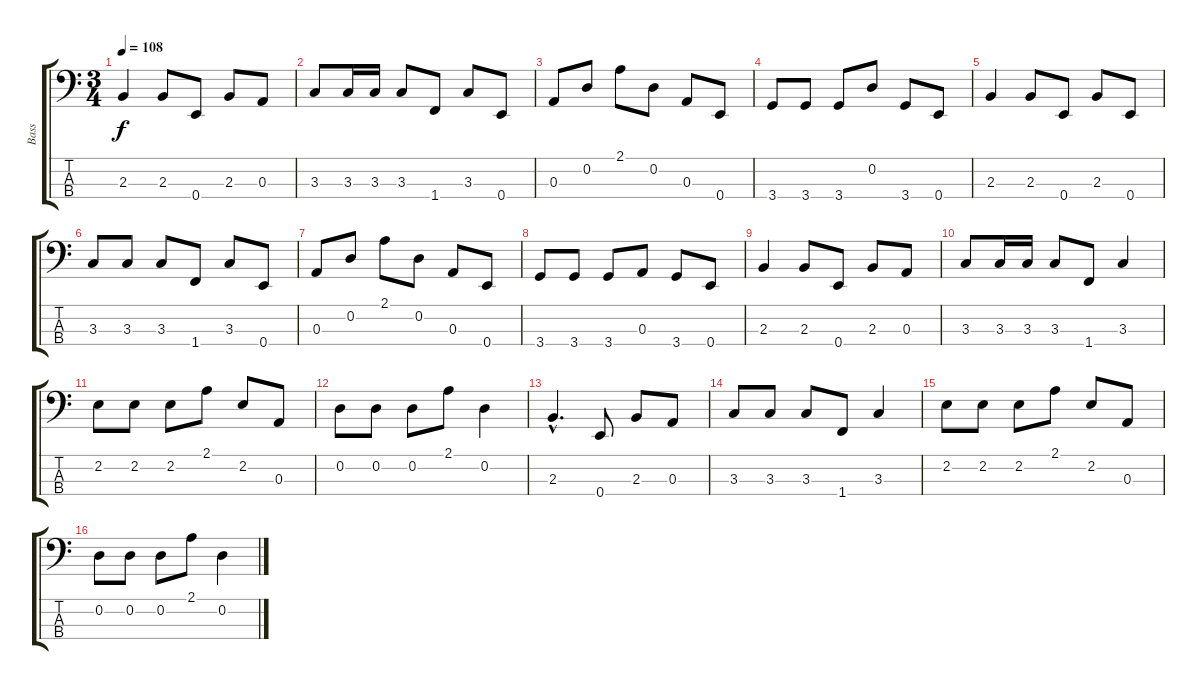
\track ("Bass" "Bass") {instrument electricbasspick}
\staff {score tabs}
\tuning (G2 D2 A1 E1) {hide}
\ts (3 4)
\tempo 108
\clef f4
\ks c
2.3.4{dy f} 2.3.8 0.4.8 2.3.8 0.3.8 |
3.3.8 3.3.16 3.3.16 3.3.8 1.4.8 3.3.8 0.4.8 |
0.3.8 0.2.8 2.1.8 0.2.8 0.3.8 0.4.8 |
3.4.8 3.4.8 3.4.8 0.2.8 3.4.8 0.4.8 |
2.3.4 2.3.8 0.4.8 2.3.8 0.4.8 |
3.3.8 3.3.8 3.3.8 1.4.8 3.3.8 0.4.8 |
0.3.8 0.2.8 2.1.8 0.2.8 0.3.8 0.4.8 |
3.4.8 3.4.8 3.4.8 0.3.8 3.4.8 0.4.8 |
2.3.4 2.3.8 0.4.8 2.3.8 0.3.8 |
3.3.8 3.3.16 3.3.16 3.3.8 1.4.8 3.3.4 |
2.2.8 2.2.8 2.2.8 2.1.8 2.2.8 0.3.8 |
0.2.8 0.2.8 0.2.8 2.1.8 0.2.4 |
2.3{hac}.4{d} 0.4.8 2.3.8 0.3.8 |
3.3.8 3.3.8 3.3.8 1.4.8 3.3.4 |
2.2.8 2.2.8 2.2.8 2.1.8 2.2.8 0.3.8 |
0.2.8 0.2.8 0.2.8 2.1.8 0.2.4
